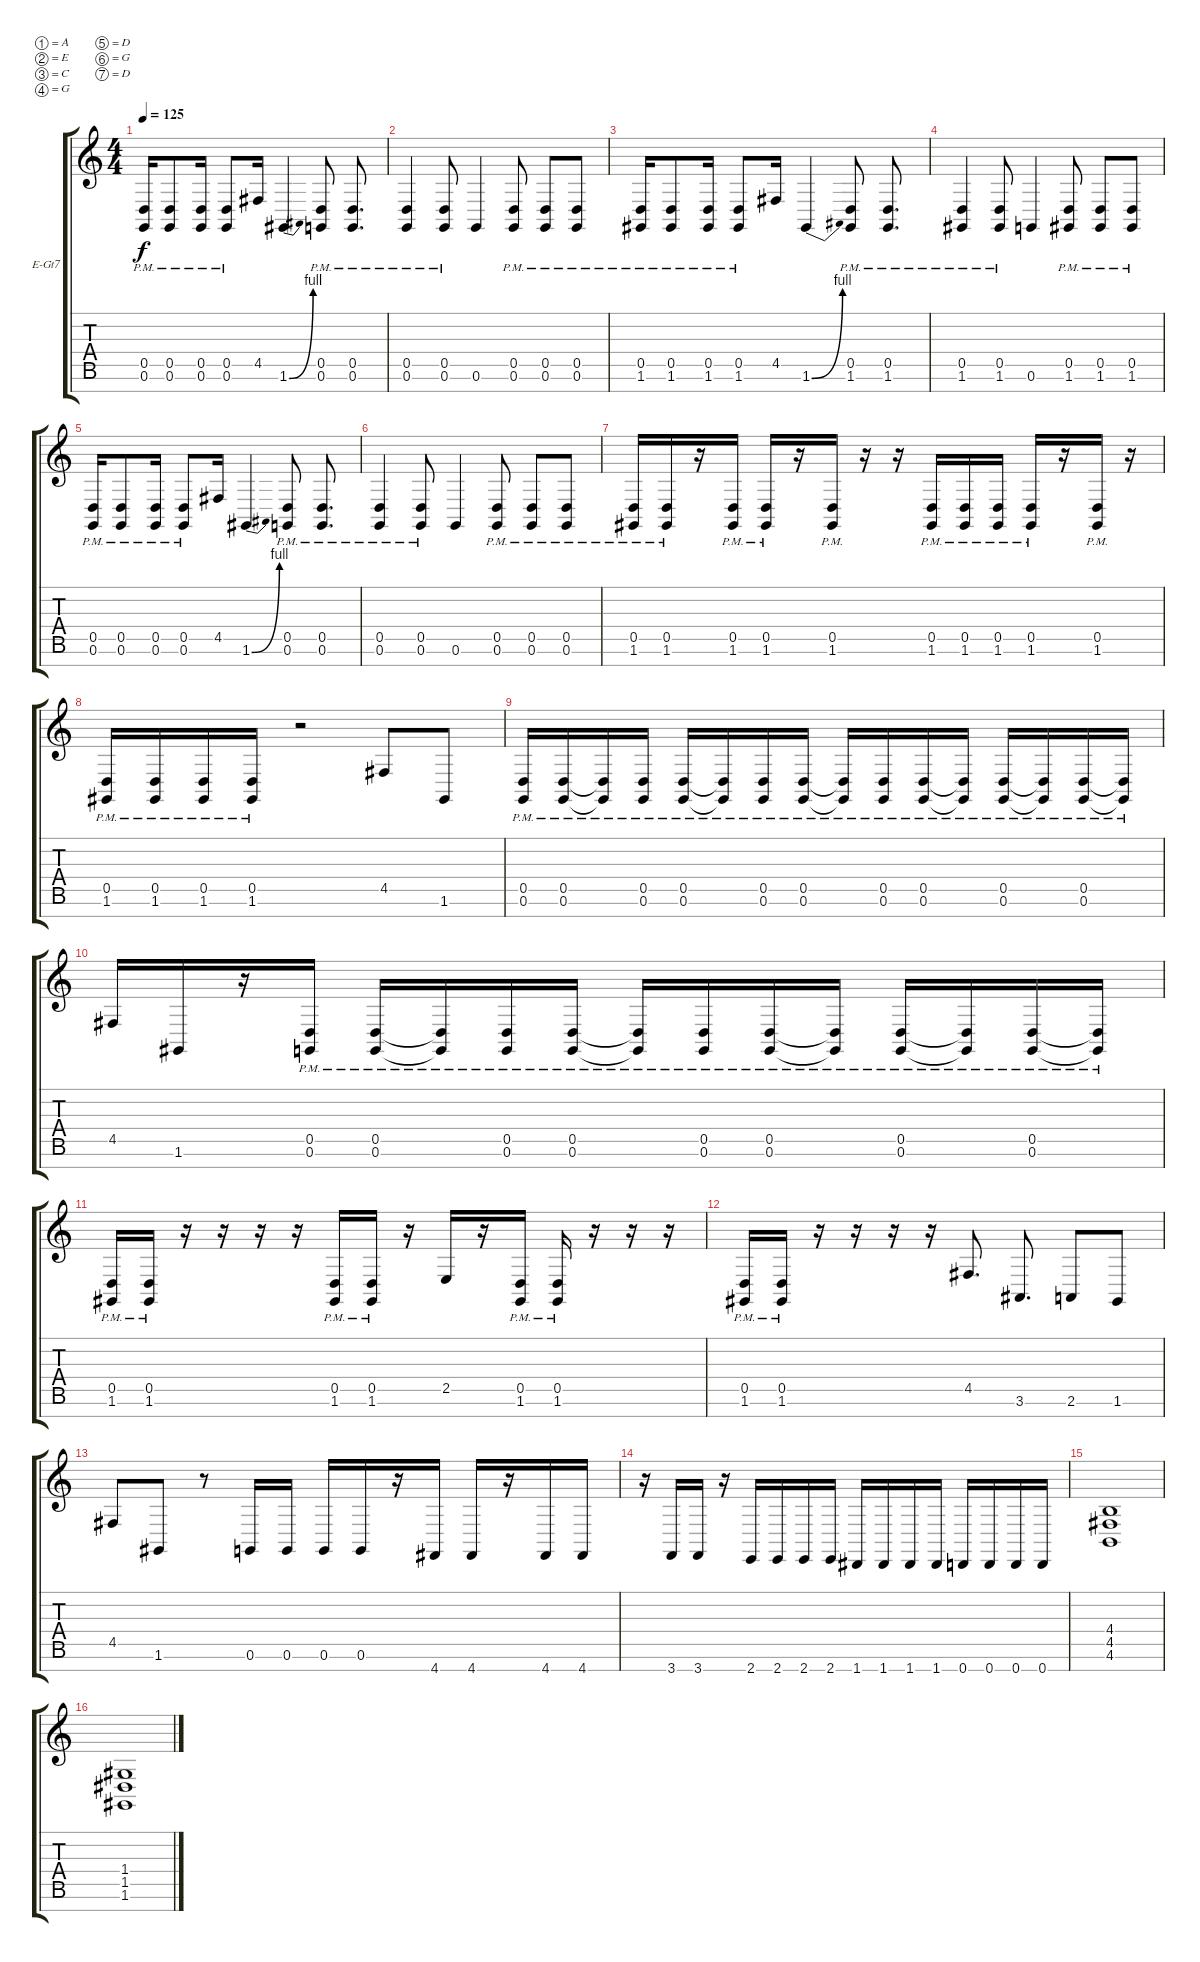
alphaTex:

\defaultSystemsLayout 4
\bracketExtendMode groupsimilarinstruments
\firstSystemTrackNameOrientation horizontal
\otherSystemsTrackNameOrientation horizontal
\track ("Electric Guitar" "E-Gt7") {instrument distortionguitar}
\staff {score tabs}
\tuning (A3 E3 C3 G2 D2 G1 D1)
\ts (4 4)
\tempo 125
\clef g2
\ks c
(0.6{pm} 0.5{pm}).16{dy f} (0.6{pm} 0.5{pm}).8 (0.6{pm} 0.5{pm}).16 (0.6{pm} 0.5{pm}).8 4.5.16 1.6{be (bend 0 0 59.4 4)}.4 (0.6{pm} 0.5{pm}).8 (0.6{pm} 0.5{pm}).8{d} |
(0.6{pm} 0.5{pm}).4 (0.6{pm} 0.5{pm}).8 0.6.4 (0.6{pm} 0.5{pm}).8 (0.6{pm} 0.5{pm}).8 (0.6{pm} 0.5{pm}).8 |
(0.5{pm} 1.6).16 (0.5{pm} 1.6).8 (0.5{pm} 1.6).16 (0.5{pm} 1.6).8 4.5.16 1.6{be (bend 0 0 59.4 4)}.4 (1.6{pm} 0.5{pm}).8 (1.6{pm} 0.5{pm}).8{d} |
(1.6{pm} 0.5{pm}).4 (1.6{pm} 0.5{pm}).8 0.6.4 (1.6{pm} 0.5{pm}).8 (1.6{pm} 0.5{pm}).8 (1.6{pm} 0.5{pm}).8 |
(0.6{pm} 0.5{pm}).16 (0.6{pm} 0.5{pm}).8 (0.6{pm} 0.5{pm}).16 (0.6{pm} 0.5{pm}).8 4.5.16 1.6{be (bend 0 0 60 4)}.4 (0.6{pm} 0.5{pm}).8 (0.6{pm} 0.5{pm}).8{d} |
(0.6{pm} 0.5{pm}).4 (0.6{pm} 0.5{pm}).8 0.6.4 (0.6{pm} 0.5{pm}).8 (0.6{pm} 0.5{pm}).8 (0.6{pm} 0.5{pm}).8 |
(1.6{pm} 0.5{pm}).16 (1.6{pm} 0.5{pm}).16 r.16 (1.6{pm} 0.5{pm}).16 (1.6{pm} 0.5{pm}).16 r.16 (1.6{pm} 0.5{pm}).16 r.16 r.16 (1.6{pm} 0.5{pm}).16 (1.6{pm} 0.5{pm}).16 (1.6{pm} 0.5{pm}).16 (1.6{pm} 0.5{pm}).16 r.16 (1.6{pm} 0.5{pm}).16 r.16 |
(1.6{pm} 0.5{pm}).16 (1.6{pm} 0.5{pm}).16 (1.6{pm} 0.5{pm}).16 (1.6{pm} 0.5{pm}).16 r.2 4.5.8 1.6.8 |
(0.6{pm} 0.5{pm}).16 (0.6{pm} 0.5{pm}).16 (0.5{pm t} 0.6{pm t}).16 (0.6{pm} 0.5{pm}).16 (0.6{pm} 0.5{pm}).16 (0.6{pm t} 0.5{pm t}).16 (0.6{pm} 0.5{pm}).16 (0.6{pm} 0.5{pm}).16 (0.5{pm t} 0.6{pm t}).16 (0.6{pm} 0.5{pm}).16 (0.6{pm} 0.5{pm}).16 (0.6{pm t} 0.5{pm t}).16 (0.6{pm} 0.5{pm}).16 (0.5{pm t} 0.6{pm t}).16 (0.6{pm} 0.5{pm}).16 (0.6{pm t} 0.5{pm t}).16 |
4.5.16 1.6.16 r.16 (0.6{pm} 0.5{pm}).16 (0.6{pm} 0.5{pm}).16 (0.6{pm t} 0.5{pm t}).16 (0.6{pm} 0.5{pm}).16 (0.6{pm} 0.5{pm}).16 (0.5{pm t} 0.6{pm t}).16 (0.6{pm} 0.5{pm}).16 (0.6{pm} 0.5{pm}).16 (0.6{pm t} 0.5{pm t}).16 (0.6{pm} 0.5{pm}).16 (0.5{pm t} 0.6{pm t}).16 (0.6{pm} 0.5{pm}).16 (0.5{pm t} 0.6{pm t}).16 |
(1.6{pm} 0.5{pm}).16 (1.6{pm} 0.5{pm}).16 r.16 r.16 r.16 r.16 (1.6{pm} 0.5{pm}).16 (1.6{pm} 0.5{pm}).16 r.16 2.5.16 r.16 (1.6{pm} 0.5{pm}).16 (1.6{pm} 0.5{pm}).16 r.16 r.16 r.16 |
(1.6{pm} 0.5{pm}).16 (1.6{pm} 0.5{pm}).16 r.16 r.16 r.16 r.16 4.5.8{d} 3.6.8{d} 2.6.8 1.6.8 |
4.5.8 1.6.8 r.8 0.6.16 0.6.16 0.6.16 0.6.16 r.16 4.7.16 4.7.16 r.16 4.7.16 4.7.16 |
r.16 3.7.16 3.7.16 r.16 2.7.16 2.7.16 2.7.16 2.7.16 1.7.16 1.7.16 1.7.16 1.7.16 0.7.16 0.7.16 0.7.16 0.7.16 |
(4.6 4.5 4.4).1 |
(1.5 1.4 1.6).1
